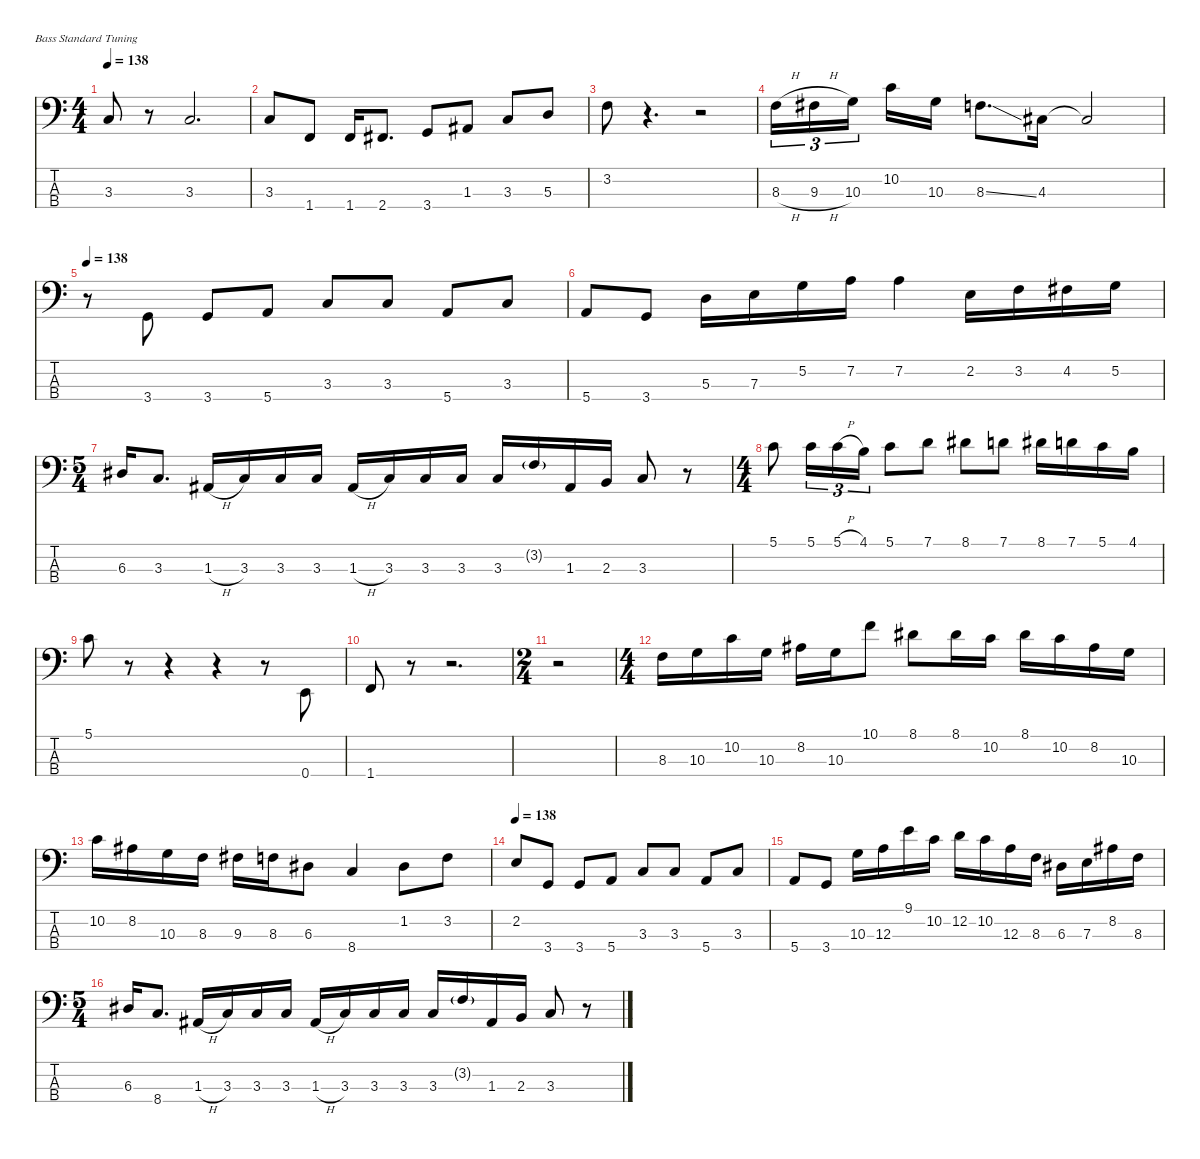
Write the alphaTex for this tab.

\defaultSystemsLayout 4
\hideDynamics
\bracketExtendMode nobrackets
\singleTrackTrackNamePolicy hidden
\multiTrackTrackNamePolicy hidden
\firstSystemTrackNameMode fullname
\firstSystemTrackNameOrientation horizontal
\otherSystemsTrackNameOrientation horizontal
\track ("Bass" "el.bs.") {instrument electricbassfinger}
\staff {score tabs}
\tuning (G2 D2 A1 E1)
\ts (4 4)
\tempo 138
\clef f4
\ks c
3.3.8{dy fff beam Up} r.8{beam Up} 3.3.2{d beam Up} |
3.3.8{beam Up} 1.4.8{beam Up} 1.4.16{beam Up} 2.4{acc #}.8{d beam Up} 3.4.8{beam Up} 1.3{acc #}.8{beam Up} 3.3.8{beam Up} 5.3.8{beam Up} |
3.2.8{beam Down} r.4{d beam Down} r.2{beam Down} |
8.3{h}.16{tu (3 2) beam Down} 9.3{h acc #}.16{tu (3 2) beam Down} 10.3.16{tu (3 2) beam Down} 10.2.16{beam Down} 10.3.16{beam Down} 8.3{ss}.8{d beam Down} 4.3{acc #}.16{beam Down} 4.3{t acc #}.2{dy f beam Up} |
\tempo 138
r.8{beam Down} 3.4.8{dy fff beam Up} 3.4.8{beam Up} 5.4.8{beam Up} 3.3.8{beam Up} 3.3.8{beam Up} 5.4.8{beam Up} 3.3.8{beam Up} |
5.4.8{beam Up} 3.4.8{beam Up} 5.3.16{beam Down} 7.3.16{beam Down} 5.2.16{beam Down} 7.2.16{beam Down} 7.2.4{beam Down} 2.2.16{beam Down} 3.2.16{beam Down} 4.2{acc #}.16{beam Down} 5.2.16{beam Down} |
\ts (5 4)
6.3{acc #}.16{beam Up} 3.3.8{d beam Up} 1.3{h acc #}.16{beam Up} 3.3.16{beam Up} 3.3.16{beam Up} 3.3.16{beam Up} 1.3{h acc #}.16{beam Up} 3.3.16{beam Up} 3.3.16{beam Up} 3.3.16{beam Up} 3.3.16{beam Up} 3.2{g}.16{dy ff beam Up} 1.3{acc #}.16{dy fff beam Up} 2.3.16{beam Up} 3.3.8{beam Up} r.8{beam Up} |
\ts (4 4)
5.1.8{beam Down} 5.1.16{tu (3 2) beam Down} 5.1{h}.16{tu (3 2) beam Down} 4.1.16{tu (3 2) beam Down} 5.1.8{beam Down} 7.1.8{beam Down} 8.1{acc #}.8{beam Down} 7.1.8{beam Down} 8.1{acc #}.16{beam Down} 7.1.16{beam Down} 5.1.16{beam Down} 4.1.16{beam Down} |
5.1.8{beam Down} r.8{beam Down} r.4{beam Down} r.4{beam Down} r.8{beam Down} 0.4.8{beam Up} |
1.4.8{beam Up} r.8{beam Up} r.2{d beam Up} |
\ts (2 4)
r.2{beam Down} |
\ts (4 4)
8.3.16{beam Down} 10.3.16{beam Down} 10.2.16{beam Down} 10.3.16{beam Down} 8.2{acc #}.16{beam Down} 10.3.16{beam Down} 10.1.8{beam Down} 8.1{acc #}.8{beam Down} 8.1{acc #}.16{beam Down} 10.2.16{beam Down} 8.1{acc #}.16{beam Down} 10.2.16{beam Down} 8.2{acc #}.16{beam Down} 10.3.16{beam Down} |
10.2.16{beam Down} 8.2{acc #}.16{beam Down} 10.3.16{beam Down} 8.3.16{beam Down} 9.3{acc #}.16{beam Down} 8.3.16{beam Down} 6.3{acc #}.8{beam Down} 8.4.4{beam Up} 1.2{acc #}.8{beam Down} 3.2.8{beam Down} |
\tempo 138
2.2.8{beam Up} 3.4.8{beam Up} 3.4.8{beam Up} 5.4.8{beam Up} 3.3.8{beam Up} 3.3.8{beam Up} 5.4.8{beam Up} 3.3.8{beam Up} |
5.4.8{beam Up} 3.4.8{beam Up} 10.3.16{beam Down} 12.3.16{beam Down} 9.1.16{beam Down} 10.2.16{beam Down} 12.2.16{beam Down} 10.2.16{beam Down} 12.3.16{beam Down} 8.3.16{beam Down} 6.3{acc #}.16{beam Down} 7.3.16{beam Down} 8.2{acc #}.16{beam Down} 8.3.16{beam Down} |
\ts (5 4)
6.3{acc #}.16{beam Up} 8.4.8{d beam Up} 1.3{h acc #}.16{beam Up} 3.3.16{beam Up} 3.3.16{beam Up} 3.3.16{beam Up} 1.3{h acc #}.16{beam Up} 3.3.16{beam Up} 3.3.16{beam Up} 3.3.16{beam Up} 3.3.16{beam Up} 3.2{g}.16{dy ff beam Up} 1.3{acc #}.16{dy fff beam Up} 2.3.16{beam Up} 3.3.8{beam Up} r.8{beam Up}
